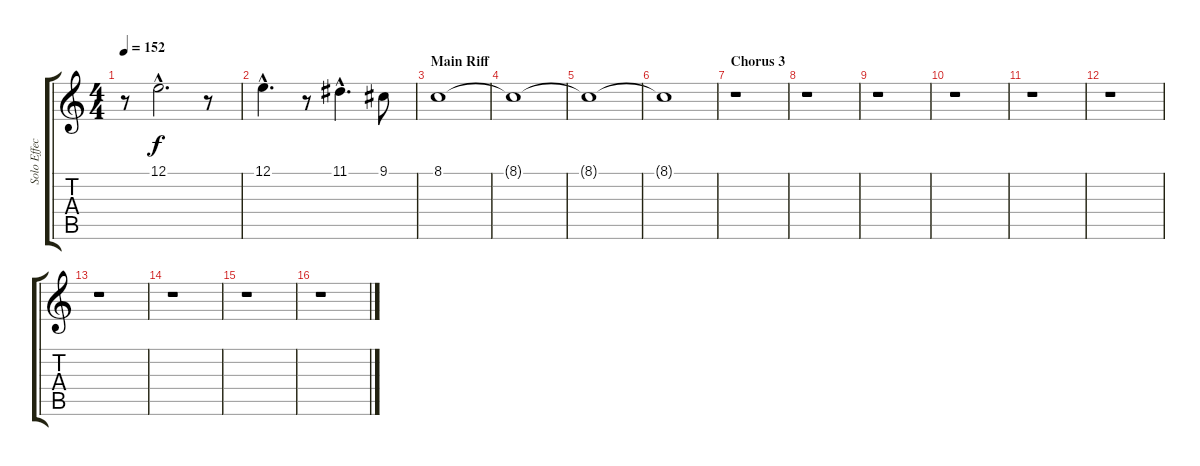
\track ("Solo Effect" "Solo Effec") {instrument applause}
\staff {score tabs}
\tuning (E4 B3 G3 D3 A2 E2) {hide}
\ts (4 4)
\tempo 152
\clef g2
\ks c
r.8{dy f} 12.1{hac}.2{d} r.8 |
12.1{hac}.4{d} r.8 11.1{hac}.4{d} 9.1.8 |
\section ("" "Main Riff")
8.1.1 |
8.1{t}.1 |
8.1{t}.1 |
8.1{t}.1 |
\section ("" "Chorus 3")
r.1 |
r.1 |
r.1 |
r.1 |
r.1 |
r.1 |
r.1 |
r.1 |
r.1 |
r.1
